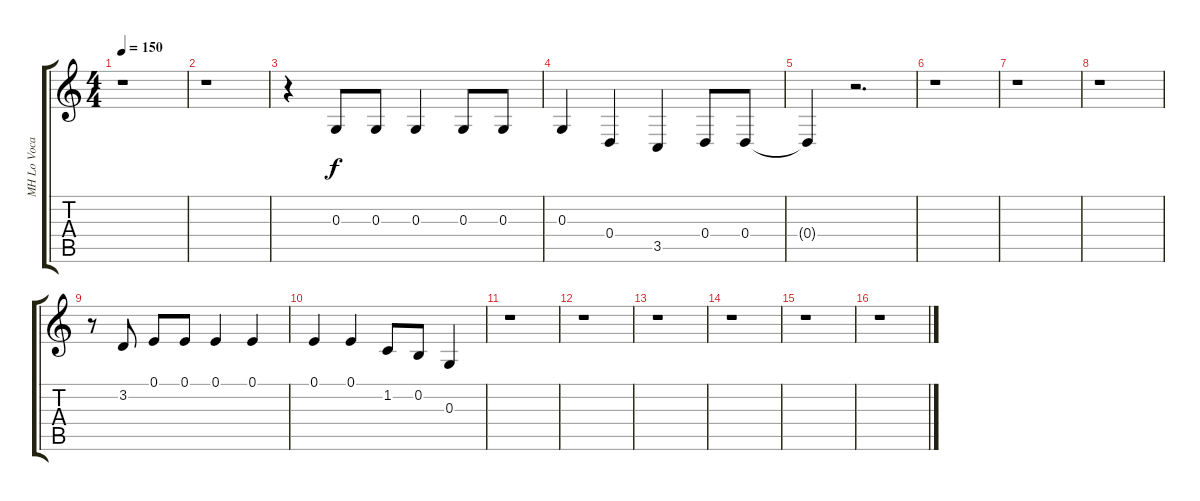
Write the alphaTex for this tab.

\track ("MH Lo Vocals" "MH Lo Voca") {instrument altosax}
\staff {score tabs}
\tuning (E4 B3 G3 D3 A2 E2) {hide}
\ts (4 4)
\tempo 150
\clef g2
\ks c
r.1{dy f} |
r.1 |
r.4 0.3.8 0.3.8 0.3.4 0.3.8 0.3.8 |
0.3.4 0.4.4 3.5.4 0.4.8 0.4.8 |
0.4{t}.4 r.2{d} |
r.1 |
r.1 |
r.1 |
r.8 3.2.8 0.1.8 0.1.8 0.1.4 0.1.4 |
0.1.4 0.1.4 1.2.8 0.2.8 0.3.4 |
r.1 |
r.1 |
r.1 |
r.1 |
r.1 |
r.1
